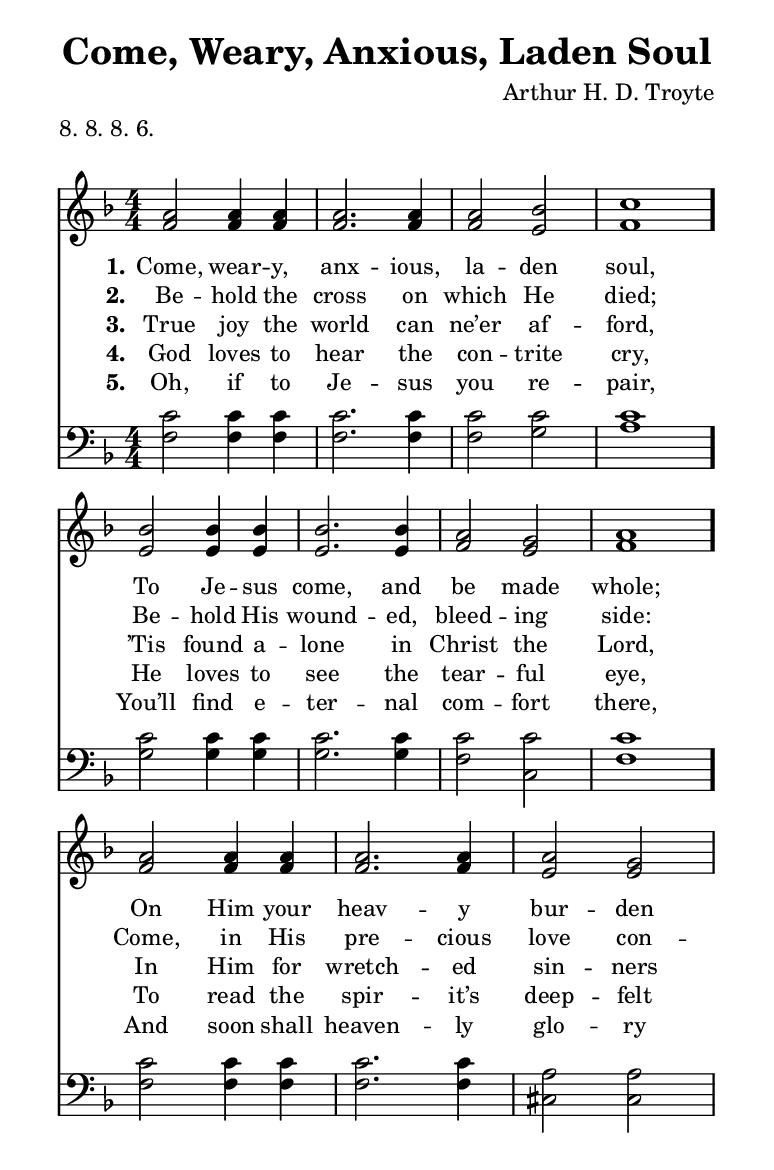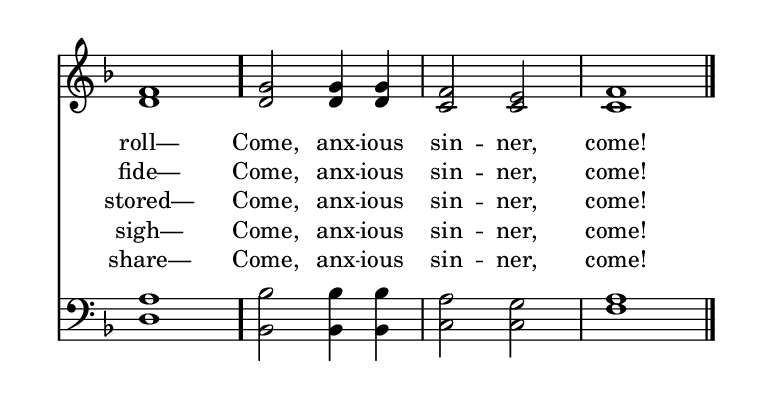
\include "common/global.ily"
\paper {
  \include "common/paper.ily"
  ragged-bottom = ##t
  ragged-last-bottom = ##t
  systems-per-page = ##f
  page-count = ##f
}

\header{
  %gospel
  hymnnumber = "8"
  title = "Come, Weary, Anxious, Laden Soul"
  tunename = "Troyte"
  meter = "8. 8. 8. 6."
  poet = "" % see https://hymnary.org/text/come_weary_anxious_laden_soul
  composer = "Arthur H. D. Troyte" % see https://hymnary.org/person/Acland_AHD
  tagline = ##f
}

patternA = { c2 c4 c4 | c2. c4 | c2 c2 | c1 } % Line 1, 2, 3
patternB = { c2 c4 c4 | c2 c2  | c1    }      % Line 4

global = {
  \include "common/overrides.ily"
  \override Staff.TimeSignature.style = #'numbered
  \time 4/4
  \once \override Score.MetronomeMark.transparent = ##t
  \tempo 2 = 86
  \key f \major
  \autoBeamOff
}

notesSoprano = {
\global
\relative c'' {

  \changePitch \patternA { a a a       | a a     | a bes | c }
  \changePitch \patternA { bes bes bes | bes bes | a g   | a }
  \changePitch \patternA { a a a       | a a     | a g   | f }
  \changePitch \patternB { g g g       | f e     | f     }
  \bar "|."

}
}

notesAlto = {
\global
\relative e' {

  \changePitch \patternA { f f f | f f | f e | f }
  \changePitch \patternA { e e e | e e | f e | f }
  \changePitch \patternA { f f f | f f | e e | d }
  \changePitch \patternB { d d d | c c | c   }

}
}

notesTenor = {
\global
\relative a {

  \changePitch \patternA { c c c       | c c | c c | c }
  \changePitch \patternA { c c c       | c c | c c | c }
  \changePitch \patternA { c c c       | c c | a a | a }
  \changePitch \patternB { bes bes bes | a g | a   }

}
}

notesBass = {
\global
\relative f {

  \changePitch \patternA { f f f       | f f | f g     | a }
  \changePitch \patternA { g g g       | g g | f c     | f }
  \changePitch \patternA { f f f       | f f | cis cis | d }
  \changePitch \patternB { bes bes bes | c c | f       }

}
}

wordsA = \lyricmode {
\set stanza = "1."

  Come, wear -- y, anx -- ious, la -- den soul, \bar "."
  To Je -- sus come, and be made whole; \bar "." \eogbreak
  On Him your heav -- y bur -- den roll— \bar "."
  Come, anx -- ious sin -- ner, come! \bar "."

}

wordsB = \lyricmode {
\set stanza = "2."

  Be -- hold the cross on which He died;
  Be -- hold His wound -- ed, bleed -- ing side:
  Come, in His pre -- cious love con -- fide—
  Come, anx -- ious sin -- ner, come!

}

wordsC = \lyricmode {
\set stanza = "3."

  True joy the world can ne’er af -- ford,
  ’Tis found a -- lone in Christ the Lord,
  In Him for wretch -- ed sin -- ners stored—
  Come, anx -- ious sin -- ner, come!

}

wordsD = \lyricmode {
\set stanza = "4."

  God loves to hear the con -- trite cry,
  He loves to see the tear -- ful eye,
  To read the spir -- it’s deep -- felt sigh—
  Come, anx -- ious sin -- ner, come!

}

wordsE = \lyricmode {
\set stanza = "5."

  Oh, if to Je -- sus you re -- pair,
  You’ll find e -- ter -- nal com -- fort there,
  And soon shall heaven -- ly glo -- ry share—
  Come, anx -- ious sin -- ner, come!

}


\score {
  \context ChoirStaff <<
    \context Staff = upper <<
      \set Staff.autoBeaming = ##f
      \set ChoirStaff.systemStartDelimiter = #'SystemStartBar
      \set ChoirStaff.printPartCombineTexts = ##f
      \partcombine #'(2 . 11) \notesSoprano \notesAlto
      \context NullVoice = sopranos { \voiceOne << \notesSoprano >> }
      \context Lyrics = one   \lyricsto sopranos \wordsA
      \context Lyrics = two   \lyricsto sopranos \wordsB
      \context Lyrics = three \lyricsto sopranos \wordsC
      \context Lyrics = four  \lyricsto sopranos \wordsD
      \context Lyrics = five  \lyricsto sopranos \wordsE
    >>
    \context Staff = men <<
      \set Staff.autoBeaming = ##f
      \clef bass
      \set ChoirStaff.printPartCombineTexts = ##f
      \partcombine #'(2 . 11) \notesTenor \notesBass
    >>
  >>
  \layout {
    \include "common/layout.ily"
  }
  #(cond ((ly:get-option 'eog-midi-permitted) #{ \midi{
    \include "common/midi.ily"
  } #}))
}

\version "2.19.49"  % necessary for upgrading to future LilyPond versions.

% vi:set et ts=2 sw=2 ai nocindent syntax=lilypond:
